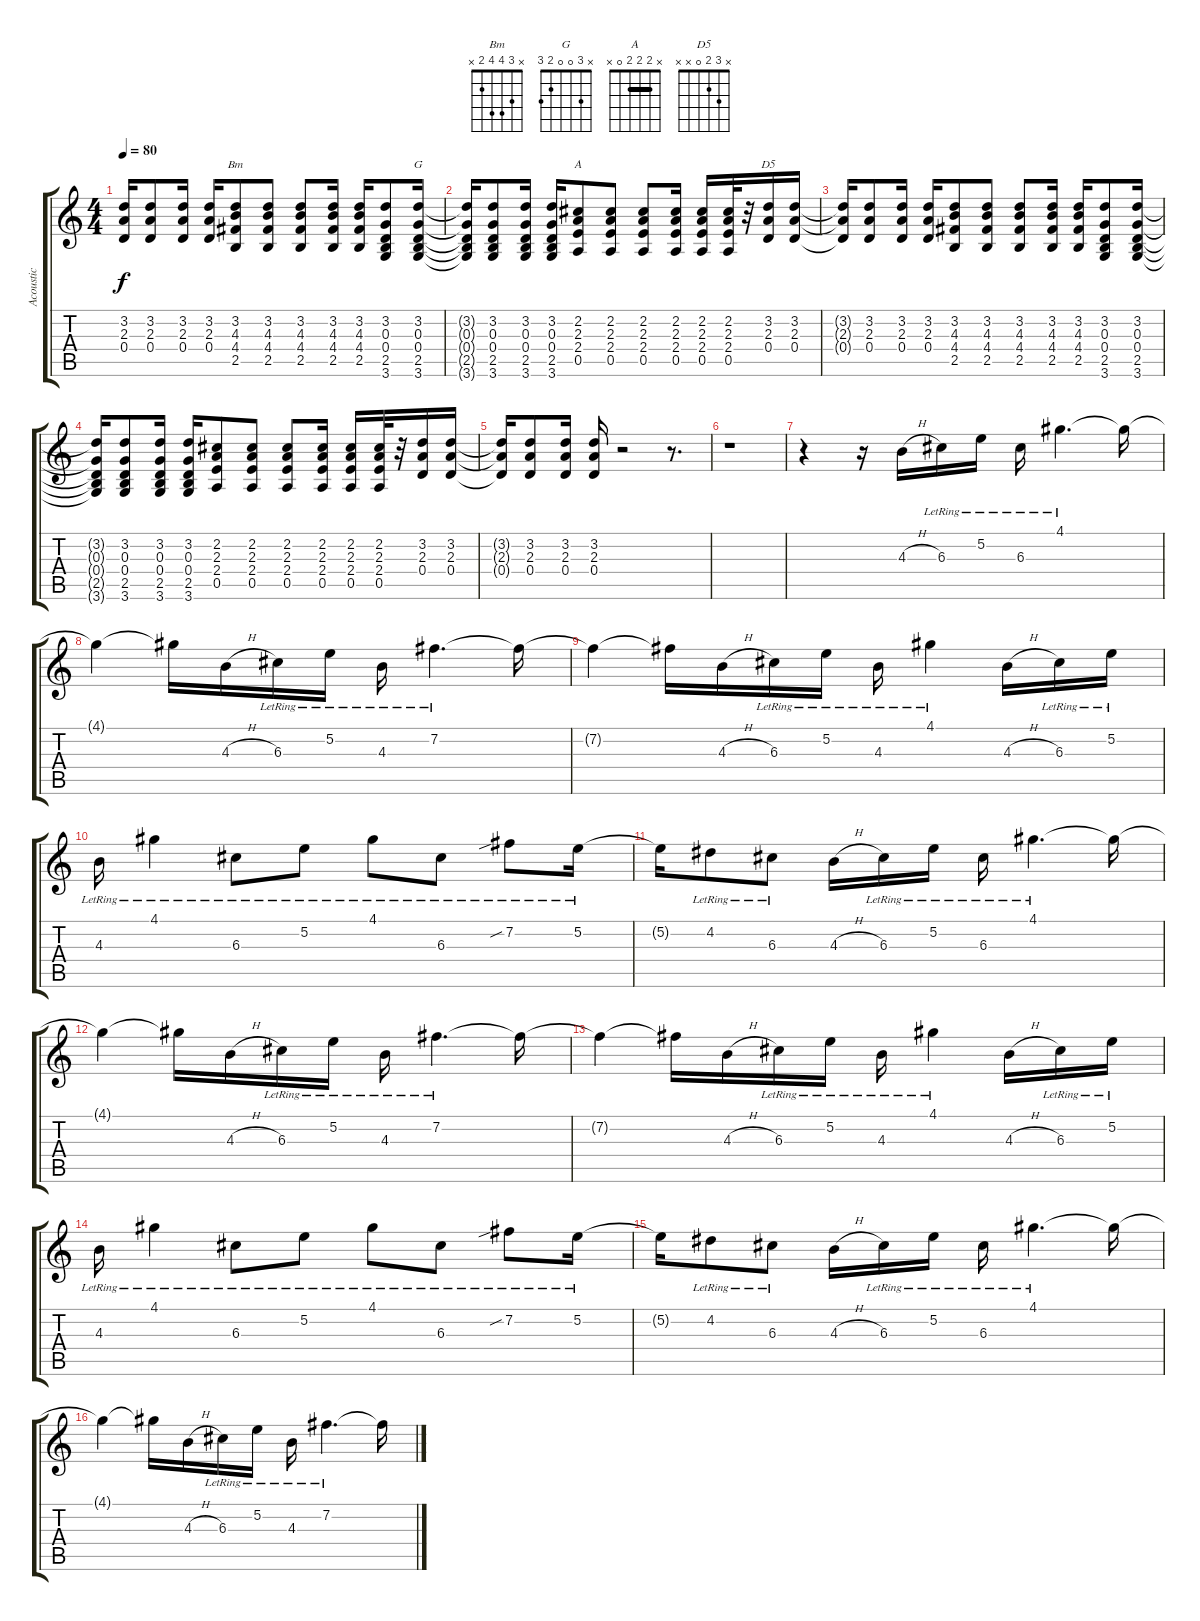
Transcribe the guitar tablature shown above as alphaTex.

\track ("Acoustic" "Acoustic") {instrument acousticguitarsteel}
\staff {score tabs}
\tuning (E4 B3 G3 D3 A2 E2) {hide}
\chord ("Bm" x 3 4 4 2 x)
\chord ("G" x 3 0 0 2 3)
\chord ("A" x 2 2 2 0 x) {barre 2}
\chord ("D5" x 3 2 0 x x)
\ts (4 4)
\tempo 80
\clef g2
\ks c
(3.2{t} 2.3{t} 0.4{t}).16{dy f} (3.2 2.3 0.4).8 (3.2 2.3 0.4).16 (3.2 2.3 0.4).16 (3.2 4.3 4.4 2.5).8{ch "Bm"} (3.2 4.3 4.4 2.5).8 (3.2 4.3 4.4 2.5).8 (3.2 4.3 4.4 2.5).16 (3.2 4.3 4.4 2.5).16 (3.2 0.3 0.4 2.5 3.6).8 (3.2 0.3 0.4 2.5 3.6).16{ch "G"} |
(3.2{t} 0.3{t} 0.4{t} 2.5{t} 3.6{t}).16 (3.2 0.3 0.4 2.5 3.6).8 (3.2 0.3 0.4 2.5 3.6).16 (3.2 0.3 0.4 2.5 3.6).16 (2.2 2.3 2.4 0.5).8{ch "A"} (2.2 2.3 2.4 0.5).8 (2.2 2.3 2.4 0.5).8 (2.2 2.3 2.4 0.5).16 (2.2 2.3 2.4 0.5).16 (2.2 2.3 2.4 0.5).32 r.32 (3.2 2.3 0.4).16{ch "D5"} (3.2 2.3 0.4).16 |
(3.2{t} 2.3{t} 0.4{t}).16 (3.2 2.3 0.4).8 (3.2 2.3 0.4).16 (3.2 2.3 0.4).16 (3.2 4.3 4.4 2.5).8 (3.2 4.3 4.4 2.5).8 (3.2 4.3 4.4 2.5).8 (3.2 4.3 4.4 2.5).16 (3.2 4.3 4.4 2.5).16 (3.2 0.3 0.4 2.5 3.6).8 (3.2 0.3 0.4 2.5 3.6).16 |
(3.2{t} 0.3{t} 0.4{t} 2.5{t} 3.6{t}).16 (3.2 0.3 0.4 2.5 3.6).8 (3.2 0.3 0.4 2.5 3.6).16 (3.2 0.3 0.4 2.5 3.6).16 (2.2 2.3 2.4 0.5).8 (2.2 2.3 2.4 0.5).8 (2.2 2.3 2.4 0.5).8 (2.2 2.3 2.4 0.5).16 (2.2 2.3 2.4 0.5).16 (2.2 2.3 2.4 0.5).32 r.32 (3.2 2.3 0.4).16 (3.2 2.3 0.4).16 |
(3.2{t} 2.3{t} 0.4{t}).16 (3.2 2.3 0.4).8 (3.2 2.3 0.4).16 (3.2 2.3 0.4).16 r.2 r.8{d} |
r.1 |
r.4 r.16 4.3{h}.16 6.3{lr}.16 5.2{lr}.16 6.3{lr}.16 4.1{lr}.4{d} 4.1{t}.16 |
4.1{t}.4 4.1{t}.16 4.3{h}.16 6.3{lr}.16 5.2{lr}.16 4.3{lr}.16 7.2{lr}.4{d} 7.2{t}.16 |
7.2{t}.4 7.2{t}.16 4.3{h}.16 6.3{lr}.16 5.2{lr}.16 4.3{lr}.16 4.1{lr}.4 4.3{h}.16 6.3{lr}.16 5.2{lr}.16 |
4.3{lr}.16 4.1{lr}.4 6.3{lr}.8 5.2{lr}.8 4.1{lr}.8 6.3{lr}.8 7.2{sib lr}.8 5.2{lr}.16 |
5.2{t}.16 4.2{lr}.8 6.3{lr}.8 4.3{h}.16 6.3{lr}.16 5.2{lr}.16 6.3{lr}.16 4.1{lr}.4{d} 4.1{t}.16 |
4.1{t}.4 4.1{t}.16 4.3{h}.16 6.3{lr}.16 5.2{lr}.16 4.3{lr}.16 7.2{lr}.4{d} 7.2{t}.16 |
7.2{t}.4 7.2{t}.16 4.3{h}.16 6.3{lr}.16 5.2{lr}.16 4.3{lr}.16 4.1{lr}.4 4.3{h}.16 6.3{lr}.16 5.2{lr}.16 |
4.3{lr}.16 4.1{lr}.4 6.3{lr}.8 5.2{lr}.8 4.1{lr}.8 6.3{lr}.8 7.2{sib lr}.8 5.2{lr}.16 |
5.2{t}.16 4.2{lr}.8 6.3{lr}.8 4.3{h}.16 6.3{lr}.16 5.2{lr}.16 6.3{lr}.16 4.1{lr}.4{d} 4.1{t}.16 |
4.1{t}.4 4.1{t}.16 4.3{h}.16 6.3{lr}.16 5.2{lr}.16 4.3{lr}.16 7.2{lr}.4{d} 7.2{t}.16
